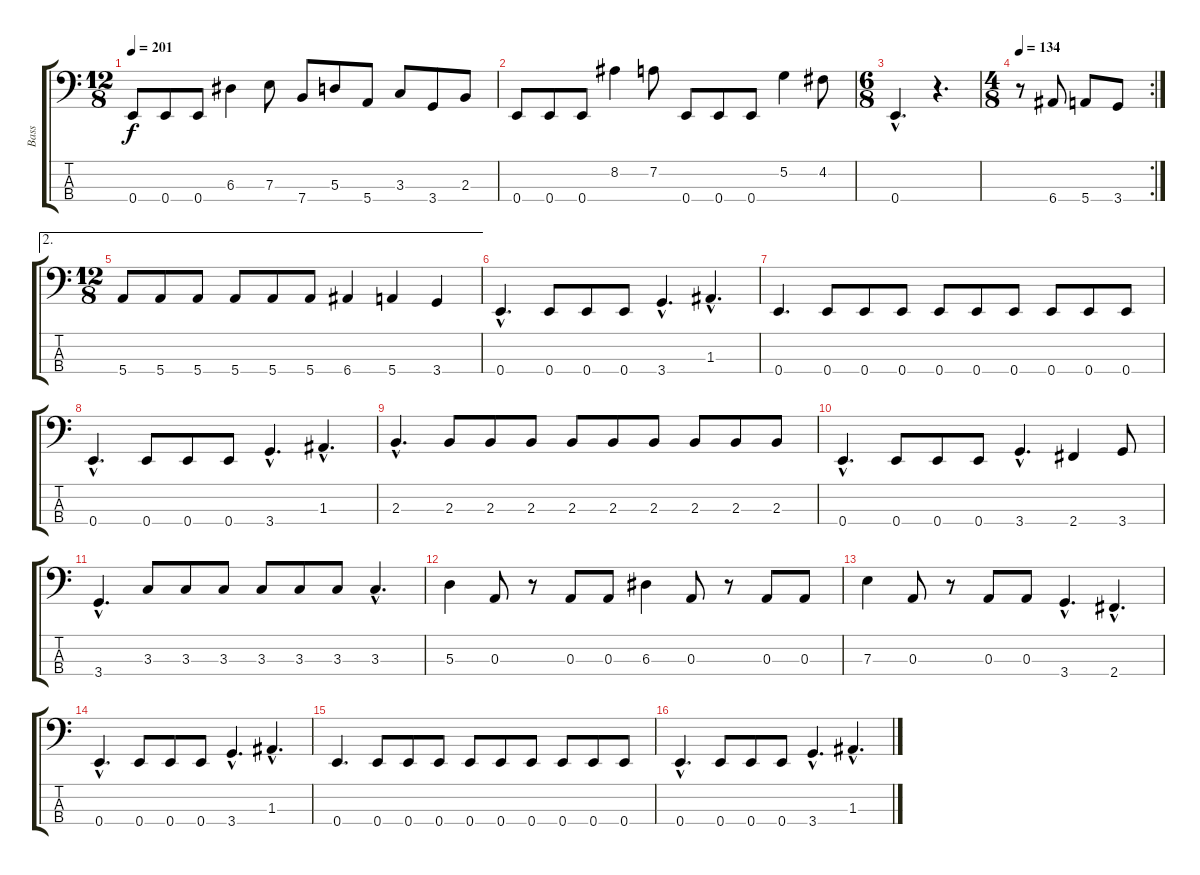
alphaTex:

\track ("Bass" "Bass") {instrument electricbassfinger}
\staff {score tabs}
\tuning (G2 D2 A1 E1) {hide}
\ts (12 8)
\tempo 201
\clef f4
\ks c
0.4.8{dy f} 0.4.8 0.4.8 6.3.4 7.3.8 7.4.8 5.3.8 5.4.8 3.3.8 3.4.8 2.3.8 |
0.4.8 0.4.8 0.4.8 8.2.4 7.2.8 0.4.8 0.4.8 0.4.8 5.2.4 4.2.8 |
\ts (6 8)
0.4{hac}.4{d} r.4{d} |
\rc 2
\ts (4 8)
\tempo 134
r.8 6.4.8 5.4.8 3.4.8 |
\ae 2
\ts (12 8)
5.4.8 5.4.8 5.4.8 5.4.8 5.4.8 5.4.8 6.4.4 5.4.4 3.4.4 |
0.4{hac}.4{d} 0.4.8 0.4.8 0.4.8 3.4{hac}.4{d} 1.3{hac}.4{d} |
0.4.4{d} 0.4.8 0.4.8 0.4.8 0.4.8 0.4.8 0.4.8 0.4.8 0.4.8 0.4.8 |
0.4{hac}.4{d} 0.4.8 0.4.8 0.4.8 3.4{hac}.4{d} 1.3{hac}.4{d} |
2.3{hac}.4{d} 2.3.8 2.3.8 2.3.8 2.3.8 2.3.8 2.3.8 2.3.8 2.3.8 2.3.8 |
0.4{hac}.4{d} 0.4.8 0.4.8 0.4.8 3.4{hac}.4{d} 2.4.4 3.4.8 |
3.4{hac}.4{d} 3.3.8 3.3.8 3.3.8 3.3.8 3.3.8 3.3.8 3.3{hac}.4{d} |
5.3.4 0.3.8 r.8 0.3.8 0.3.8 6.3.4 0.3.8 r.8 0.3.8 0.3.8 |
7.3.4 0.3.8 r.8 0.3.8 0.3.8 3.4{hac}.4{d} 2.4{hac}.4{d} |
0.4{hac}.4{d} 0.4.8 0.4.8 0.4.8 3.4{hac}.4{d} 1.3{hac}.4{d} |
0.4.4{d} 0.4.8 0.4.8 0.4.8 0.4.8 0.4.8 0.4.8 0.4.8 0.4.8 0.4.8 |
0.4{hac}.4{d} 0.4.8 0.4.8 0.4.8 3.4{hac}.4{d} 1.3{hac}.4{d}
